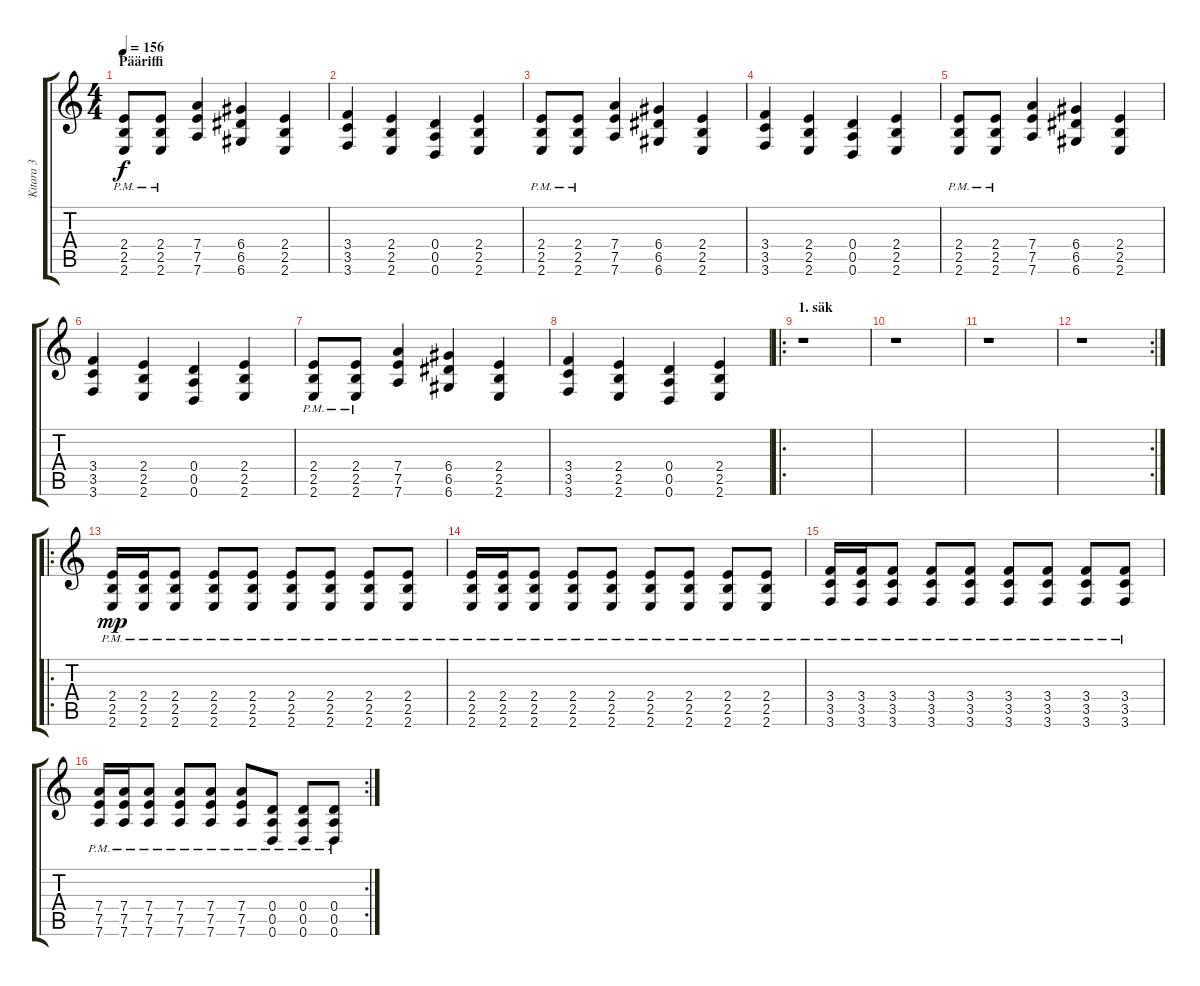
\track ("Kitara 3" "Kitara 3") {instrument distortionguitar}
\staff {score tabs}
\tuning (E4 B3 G3 D3 A2 D2) {hide}
\ts (4 4)
\section ("" "Pääriffi")
\tempo 156
\clef g2
\ks c
(2.4{pm} 2.5{pm} 2.6{pm}).8{dy f} (2.4{pm} 2.5{pm} 2.6{pm}).8 (7.4 7.5 7.6).4 (6.4 6.5 6.6).4 (2.4 2.5 2.6).4 |
(3.4 3.5 3.6).4 (2.4 2.5 2.6).4 (0.4 0.5 0.6).4 (2.4 2.5 2.6).4 |
(2.4{pm} 2.5{pm} 2.6{pm}).8 (2.4{pm} 2.5{pm} 2.6{pm}).8 (7.4 7.5 7.6).4 (6.4 6.5 6.6).4 (2.4 2.5 2.6).4 |
(3.4 3.5 3.6).4 (2.4 2.5 2.6).4 (0.4 0.5 0.6).4 (2.4 2.5 2.6).4 |
(2.4{pm} 2.5{pm} 2.6{pm}).8 (2.4{pm} 2.5{pm} 2.6{pm}).8 (7.4 7.5 7.6).4 (6.4 6.5 6.6).4 (2.4 2.5 2.6).4 |
(3.4 3.5 3.6).4 (2.4 2.5 2.6).4 (0.4 0.5 0.6).4 (2.4 2.5 2.6).4 |
(2.4{pm} 2.5{pm} 2.6{pm}).8 (2.4{pm} 2.5{pm} 2.6{pm}).8 (7.4 7.5 7.6).4 (6.4 6.5 6.6).4 (2.4 2.5 2.6).4 |
(3.4 3.5 3.6).4 (2.4 2.5 2.6).4 (0.4 0.5 0.6).4 (2.4 2.5 2.6).4 |
\ro
\section ("" "1. säk")
r.1 |
r.1 |
r.1 |
\rc 2
r.1 |
\ro
(2.4{pm} 2.5{pm} 2.6{pm}).16{dy mp} (2.4{pm} 2.5{pm} 2.6{pm}).16 (2.4{pm} 2.5{pm} 2.6{pm}).8 (2.4{pm} 2.5{pm} 2.6{pm}).8 (2.4{pm} 2.5{pm} 2.6{pm}).8 (2.4{pm} 2.5{pm} 2.6{pm}).8 (2.4{pm} 2.5{pm} 2.6{pm}).8 (2.4{pm} 2.5{pm} 2.6{pm}).8 (2.4{pm} 2.5{pm} 2.6{pm}).8 |
(2.4{pm} 2.5{pm} 2.6{pm}).16 (2.4{pm} 2.5{pm} 2.6{pm}).16 (2.4{pm} 2.5{pm} 2.6{pm}).8 (2.4{pm} 2.5{pm} 2.6{pm}).8 (2.4{pm} 2.5{pm} 2.6{pm}).8 (2.4{pm} 2.5{pm} 2.6{pm}).8 (2.4{pm} 2.5{pm} 2.6{pm}).8 (2.4{pm} 2.5{pm} 2.6{pm}).8 (2.4{pm} 2.5{pm} 2.6{pm}).8 |
(3.4{pm} 3.5{pm} 3.6{pm}).16 (3.4{pm} 3.5{pm} 3.6{pm}).16 (3.4{pm} 3.5{pm} 3.6{pm}).8 (3.4{pm} 3.5{pm} 3.6{pm}).8 (3.4{pm} 3.5{pm} 3.6{pm}).8 (3.4{pm} 3.5{pm} 3.6{pm}).8 (3.4{pm} 3.5{pm} 3.6{pm}).8 (3.4{pm} 3.5{pm} 3.6{pm}).8 (3.4{pm} 3.5{pm} 3.6{pm}).8 |
\rc 2
(7.4{pm} 7.5{pm} 7.6{pm}).16 (7.4{pm} 7.5{pm} 7.6{pm}).16 (7.4{pm} 7.5{pm} 7.6{pm}).8 (7.4{pm} 7.5{pm} 7.6{pm}).8 (7.4{pm} 7.5{pm} 7.6{pm}).8 (7.4{pm} 7.5{pm} 7.6{pm}).8 (0.4{pm} 0.5{pm} 0.6{pm}).8 (0.4{pm} 0.5{pm} 0.6{pm}).8 (0.4{pm} 0.5{pm} 0.6{pm}).8
